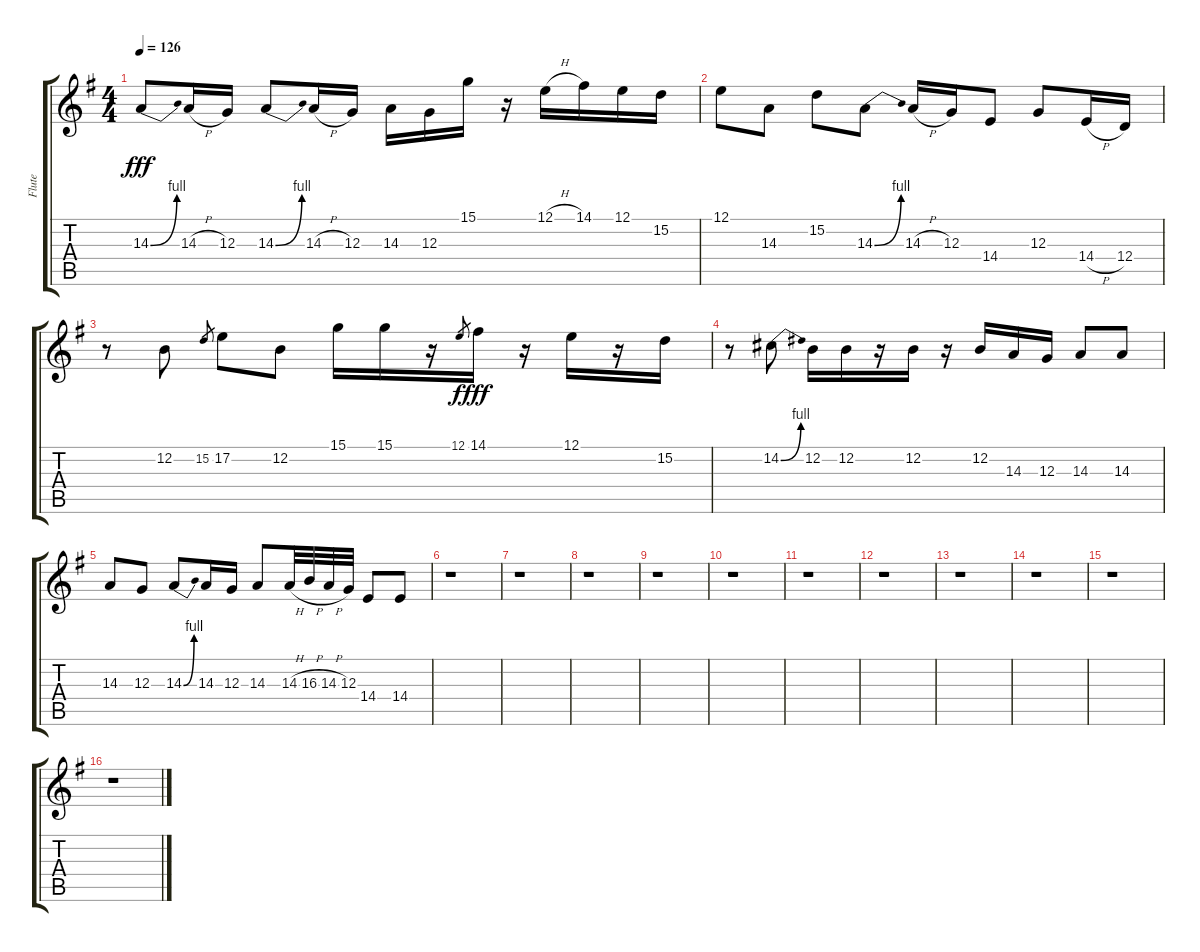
\track ("Flute" "Flute") {instrument flute}
\staff {score tabs}
\tuning (E4 B3 G3 D3 A2 E2) {hide}
\ts (4 4)
\tempo 126
\clef g2
\ks g
14.3{be (bend 0 0 60 4)}.8{dy fff} 14.3{h}.16 12.3.16 14.3{be (bend 0 0 60 4)}.8 14.3{h}.16 12.3.16 14.3.16 12.3.16 15.1.16 r.16 12.1{h}.16 14.1.16 12.1.16 15.2.16 |
12.1.8 14.3.8 15.2.8 14.3{be (bend 0 0 60 4)}.8 14.3{h}.16 12.3.16 14.4.8 12.3.8 14.4{h}.16 12.4.16 |
r.8 12.2.8 15.2.8{gr} 17.2.8 12.2.8 15.1.16 15.1.16 r.16 12.1.8{gr dy f} 14.1.16{dy fff} r.16 12.1.16 r.16 15.2.16 |
r.8 14.2{be (bend 0 0 60 4)}.8 12.2.16 12.2.16 r.16 12.2.16 r.16 12.2.16 14.3.16 12.3.16 14.3.8 14.3.8 |
14.3.8 12.3.8 14.3{be (bend 0 0 60 4)}.8 14.3.16 12.3.16 14.3.8 14.3{h}.32 16.3{h}.32 14.3{h}.32 12.3.32 14.4.8 14.4.8 |
r.1 |
r.1 |
r.1 |
r.1 |
r.1 |
r.1 |
r.1 |
r.1 |
r.1 |
r.1 |
r.1
